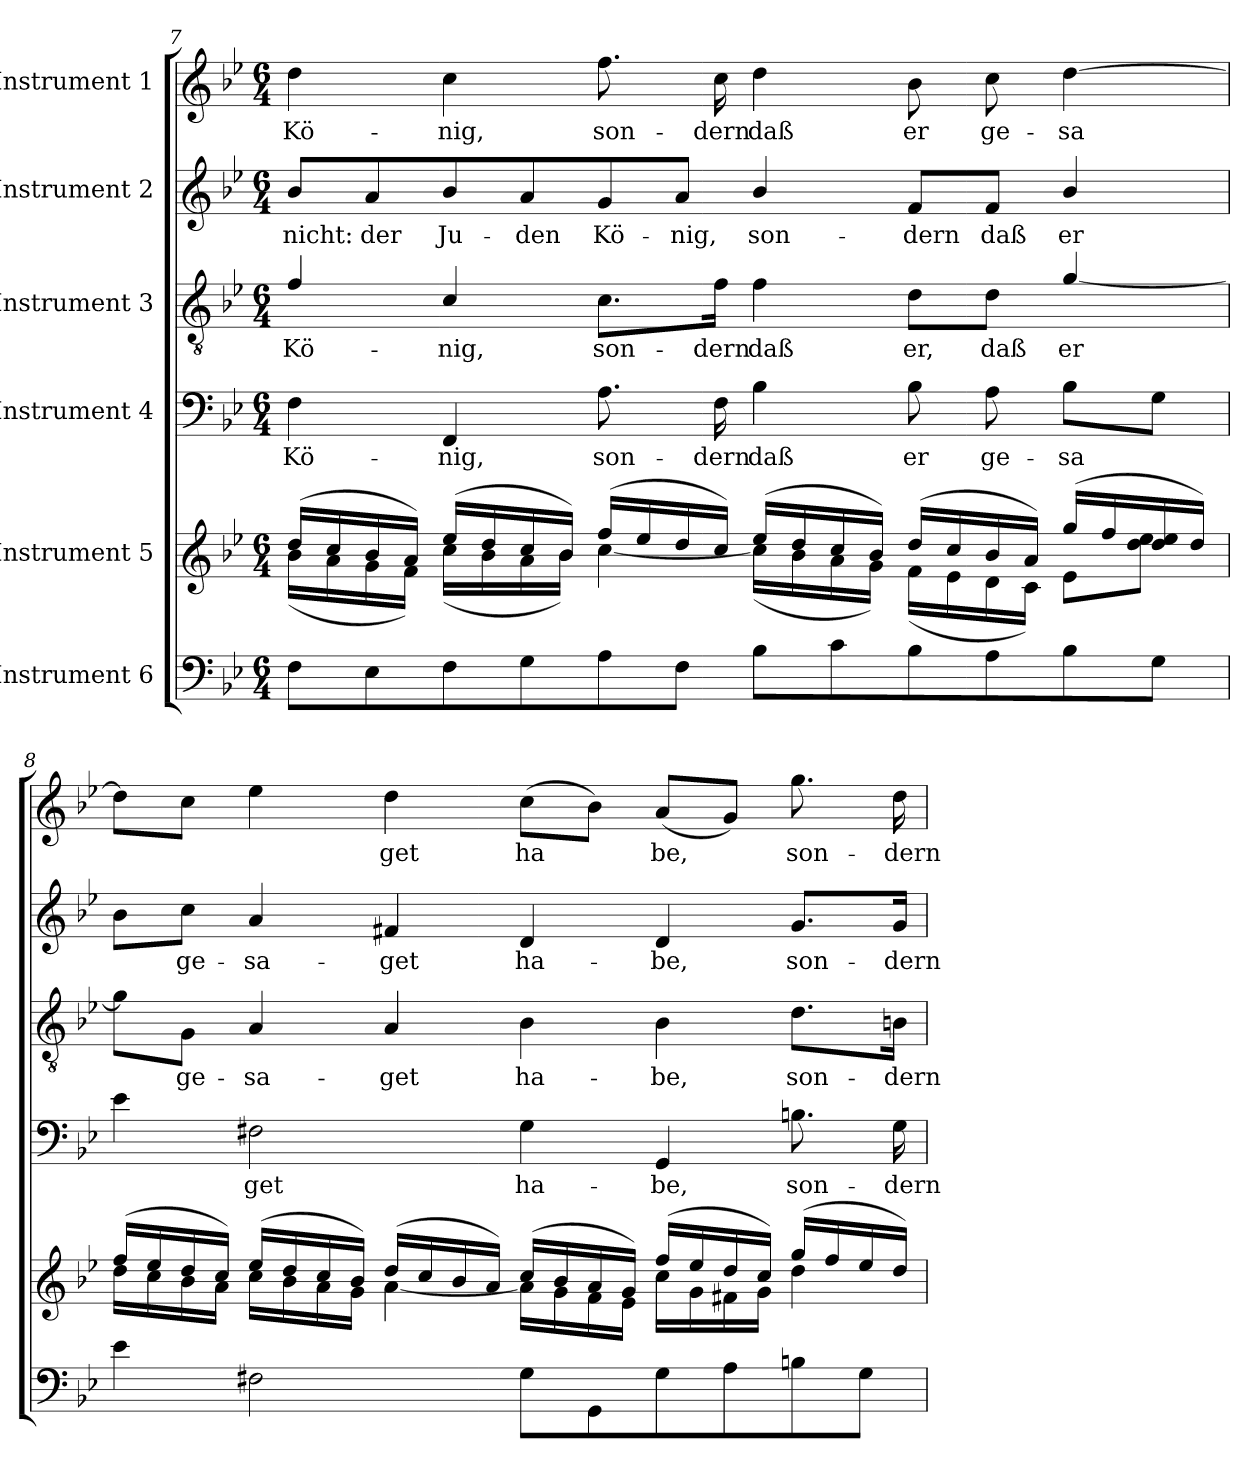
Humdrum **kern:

**kern	**kern	**kern	**text	**kern	**text	**kern	**text	**kern	**text
*part6	*part5	*part4	*part4	*part3	*part3	*part2	*part2	*part1	*part1
*staff6	*staff5	*staff4	*staff4	*staff3	*staff3	*staff2	*staff2	*staff1	*staff1
*I"Instrument 6	*I"Instrument 5	*I"Instrument 4	*	*I"Instrument 3	*	*I"Instrument 2	*	*I"Instrument 1	*
!!LO:LB:g=z
*clefF4	*clefG2	*clefF4	*	*clefGv2	*	*clefG2	*	*clefG2	*
*k[b-e-]	*k[b-e-]	*k[b-e-]	*	*k[b-e-]	*	*k[b-e-]	*	*k[b-e-]	*
*B-:	*B-:	*B-:	*	*B-:	*	*B-:	*	*B-:	*
*M6/4	*M6/4	*M6/4	*	*M6/4	*	*M6/4	*	*M6/4	*
=7	=7	=7	=7	=7	=7	=7	=7	=7	=7
*	*^	*	*	*	*	*	*	*	*
!	!	!	!	!LO:LY:b:cj	!	!LO:LY:b:cj	!	!LO:LY:b:cj	!	!LO:LY:b:cj
8F\L	(>16dd/L	(<16b-\L	4F\	Kö-	4f/	Kö-	8b-/L	nicht:	4dd\	Kö-
.	16cc/	16a\	.	.	.	.	.	.	.	.
!	!	!	!	!	!	!	!	!LO:LY:b:cj	!	!
8E-\	16b-/	16g\	.	.	.	.	8a/	der	.	.
.	16a/J)	16f\J)	.	.	.	.	.	.	.	.
!	!	!	!	!LO:LY:b:cj	!	!LO:LY:b:cj	!	!LO:LY:b:cj	!	!LO:LY:b:cj
8F\	(>16ee-/L	(<16cc\L	4FF/	-nig,	4c/	-nig,	8b-/	Ju-	4cc\	-nig,
.	16dd/	16b-\	.	.	.	.	.	.	.	.
!	!	!	!	!	!	!	!	!LO:LY:b:cj	!	!
8G\	16cc/	16a\	.	.	.	.	8a/	-den	.	.
.	16b-/J)	16b-\J)	.	.	.	.	.	.	.	.
!	!	!	!	!LO:LY:b:cj	!	!LO:LY:b:cj	!	!LO:LY:b:cj	!	!LO:LY:b:cj
8A\	(>16ff/L	[<4cc\	8.A\	son-	8.c\L	son-	8g/	Kö-	8.ff\	son-
.	16ee-/	.	.	.	.	.	.	.	.	.
!	!	!	!	!	!	!	!	!LO:LY:b:cj	!	!
8F\J	16dd/	.	.	.	.	.	8a/J	-nig,	.	.
!	!	!	!	!LO:LY:b:cj	!	!LO:LY:b:cj	!	!	!	!LO:LY:b:cj
.	16cc/J)	.	16F\	-dern	16f\Jk	-dern	.	.	16cc\	-dern
!	!	!	!	!LO:LY:b:cj	!	!LO:LY:b:cj	!	!LO:LY:b:cj	!	!LO:LY:b:cj
8B-\L	(>16ee-/L	(<16cc\L]	4B-\	daß	4f\	daß	4b-/	son-	4dd\	daß
.	16dd/	16b-\	.	.	.	.	.	.	.	.
8c\	16cc/	16a\	.	.	.	.	.	.	.	.
.	16b-/J)	16g\J)	.	.	.	.	.	.	.	.
!	!	!	!	!LO:LY:b:cj	!	!LO:LY:b:cj	!	!LO:LY:b:cj	!	!LO:LY:b:cj
8B-\	(>16dd/L	(<16f\L	8B-\	er	8d\L	er,	8f/L	-dern	8b-\	er
.	16cc/	16e-\	.	.	.	.	.	.	.	.
!	!	!	!	!LO:LY:b:cj	!	!LO:LY:b:cj	!	!LO:LY:b:cj	!	!LO:LY:b:cj
8A\	16b-/	16d\	8A\	ge-	8d\J	daß	8f/J	daß	8cc\	ge-
.	16a/J)	16c\J)	.	.	.	.	.	.	.	.
!	!	!	!	!LO:LY:b:cj	!	!LO:LY:b:cj	!	!LO:LY:b:cj	!	!LO:LY:b:cj
8B-\	(>16gg/L	8e-\L	8B-\L	-sa-	[>4g/	er	4b-/	er	[>4dd\	-sa-
.	16ff/	.	.	.	.	.	.	.	.	.
!	!	!	!	!LO:LY:b:cj	!	!	!	!	!	!
8G\J	16ee-/ 16dd/	8ee-\ 8dd\J	8G\J	--	.	.	.	.	.	.
.	16dd/J)	.	.	.	.	.	.	.	.	.
!!LO:PB:g=z
=8	=8	=8	=8	=8	=8	=8	=8	=8	=8	=8
!	!	!	!	!LO:LY:b:cj	!	!LO:LY:b:cj	!	!LO:LY:b:cj	!	!LO:LY:b:cj
4e-\	(>16ff/L	16dd\L	4e-\	--	8g\L]	.	8b-\L	.	8dd\L]	--
.	16ee-/	16cc\	.	.	.	.	.	.	.	.
!	!	!	!	!	!	!LO:LY:b:cj	!	!LO:LY:b:cj	!	!LO:LY:b:cj
.	16dd/	16b-\	.	.	8G\J	ge-	8cc\J	ge-	8cc\J	--
.	16cc/J)	16a\J	.	.	.	.	.	.	.	.
!	!	!	!	!LO:LY:b:cj	!	!LO:LY:b:cj	!	!LO:LY:b:cj	!	!LO:LY:b:cj
2F#X\	(>16ee-/L	16cc\L	2F#X\	-get	4A/	-sa-	4a/	-sa-	4ee-\	--
.	16dd/	16b-\	.	.	.	.	.	.	.	.
.	16cc/	16a\	.	.	.	.	.	.	.	.
.	16b-/J)	16g\J	.	.	.	.	.	.	.	.
!	!	!	!	!	!	!LO:LY:b:cj	!	!LO:LY:b:cj	!	!LO:LY:b:cj
.	(>16dd/L	[<4a\	.	.	4A/	-get	4f#X/	-get	4dd\	-get
.	16cc/	.	.	.	.	.	.	.	.	.
.	16b-/	.	.	.	.	.	.	.	.	.
.	16a/J)	.	.	.	.	.	.	.	.	.
!	!	!	!	!LO:LY:b:cj	!	!LO:LY:b:cj	!	!LO:LY:b:cj	!	!LO:LY:b:cj
8G\L	(>16cc/L	16a\L]	4G\	ha-	4B-\	ha-	4d/	ha-	(>8cc\L	ha-
.	16b-/	16g\	.	.	.	.	.	.	.	.
!	!	!	!	!	!	!	!	!	!	!LO:LY:b:cj
8GG\	16a/	16f\	.	.	.	.	.	.	8b-\J)	--
.	16g/J)	16e-\J	.	.	.	.	.	.	.	.
!	!	!	!	!LO:LY:b:cj	!	!LO:LY:b:cj	!	!LO:LY:b:cj	!	!LO:LY:b:cj
8G\	(>16ff/L	16cc\L	4GG/	-be,	4B-\	-be,	4d/	-be,	(<8a/L	-be,
.	16ee-/	16g\	.	.	.	.	.	.	.	.
!	!	!	!	!	!	!	!	!	!	!LO:LY:b:cj
8A\	16dd/	16f#X\	.	.	.	.	.	.	8g/J)	.
.	16cc/J)	16g\J	.	.	.	.	.	.	.	.
!	!	!	!	!LO:LY:b:cj	!	!LO:LY:b:cj	!	!LO:LY:b:cj	!	!LO:LY:b:cj
8Bn\	(>16gg/L	4dd\	8.Bn\	son-	8.d\L	son-	8.g/L	son-	8.gg\	son-
.	16ff/	.	.	.	.	.	.	.	.	.
8G\J	16ee-/	.	.	.	.	.	.	.	.	.
!	!	!	!	!LO:LY:b:cj	!	!LO:LY:b:cj	!	!LO:LY:b:cj	!	!LO:LY:b:cj
.	16dd/J)	.	16G\	-dern	16Bn\Jk	-dern	16g/Jk	-dern	16dd\	-dern
*	*v	*v	*	*	*	*	*	*	*	*
=	=	=	=	=	=	=	=	=	=
*-	*-	*-	*-	*-	*-	*-	*-	*-	*-
